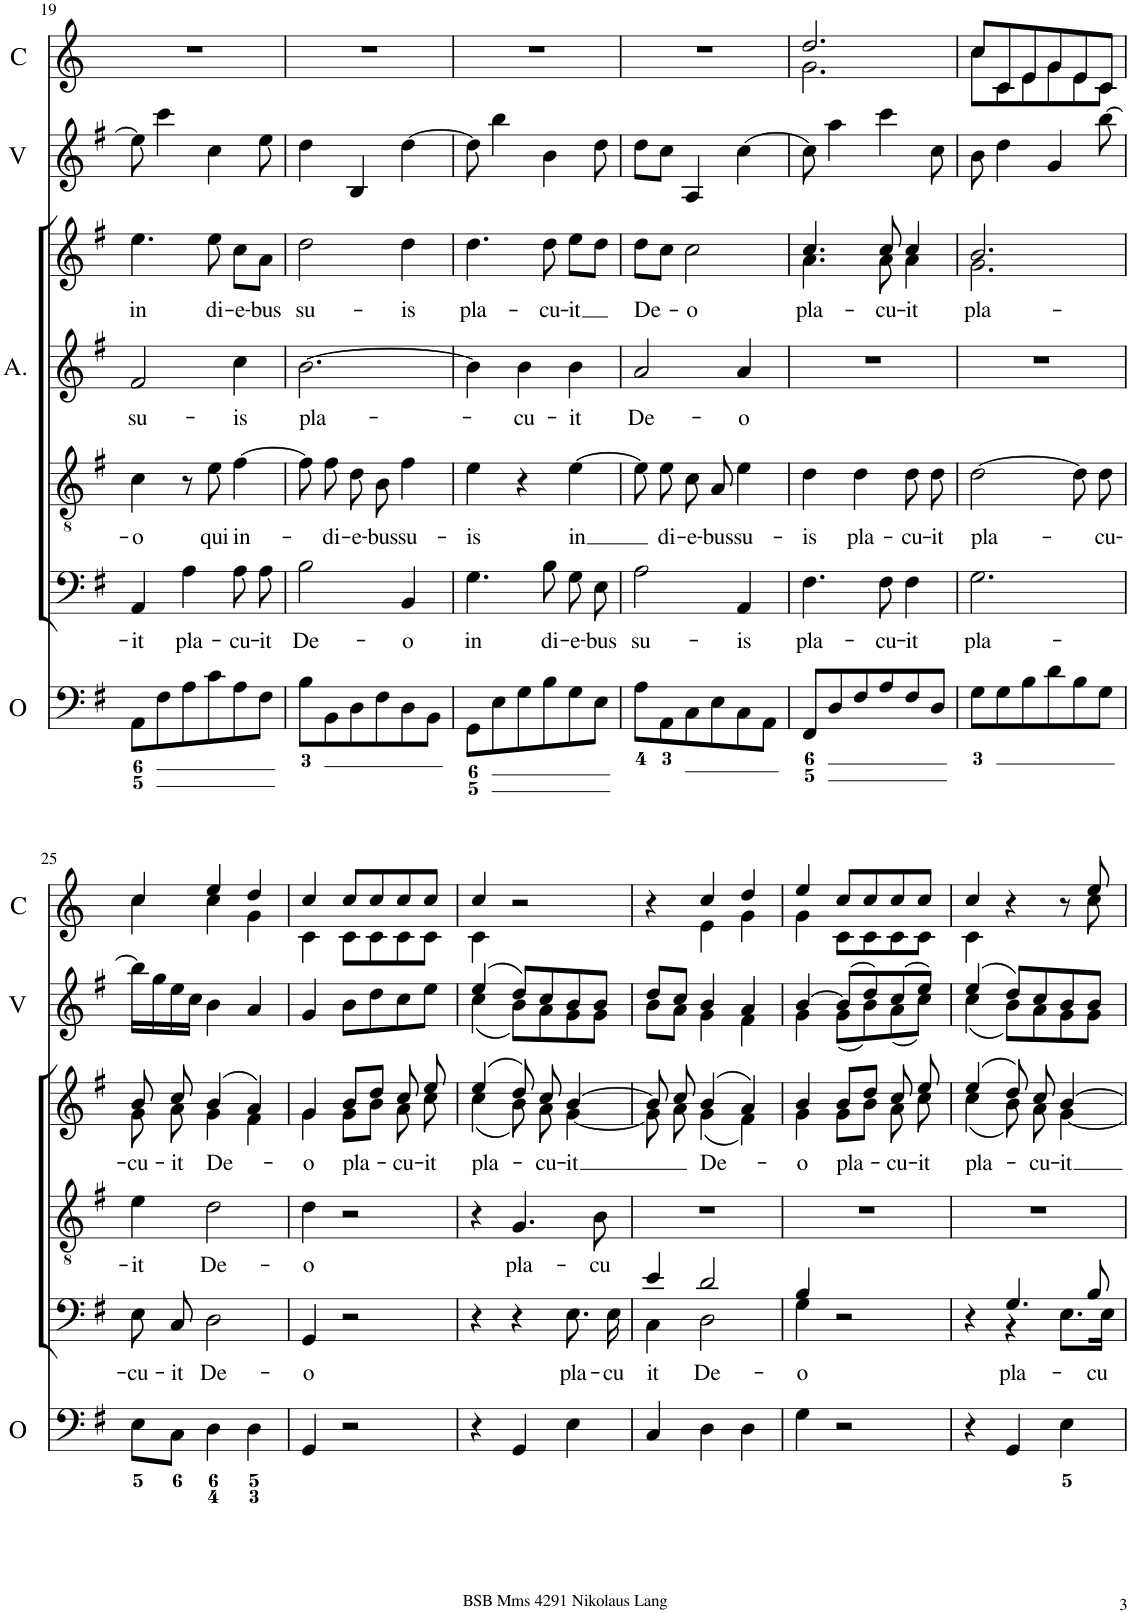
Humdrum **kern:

**kern	**kern	**kern	**kern	**text	**kern	**text	**kern	**text	**kern	**text	**kern	**kern
*part9	*part8	*part7	*part6	*part6	*part5	*part5	*part4	*part4	*part3	*part3	*part2	*part1
*staff9	*staff8	*staff7	*staff6	*staff6	*staff5	*staff5	*staff4	*staff4	*staff3	*staff3	*staff2	*staff1
*I"Violin	*I"Violin	*I"Organo	*I"Voice	*	*I"Tenore	*	*I"Alto	*	*I"Voice	*	*I"2 Violini	*I"2 Corni in G
*I'Vln.	*I'Vln.	*I'O	*	*	*	*	*I'A.	*	*	*	*I'V	*I'C
!!LO:PB:g=z
*clefG2	*clefG2	*clefF4	*clefF4	*	*clefGv2	*	*clefG2	*	*clefG2	*	*clefG2	*clefG2
*	*	*	*	*	*	*	*	*	*	*	*	*Trd3c5
*k[f#]	*k[f#]	*k[f#]	*k[f#]	*	*k[f#]	*	*k[f#]	*	*k[f#]	*	*k[f#]	*k[]
*M3/4	*M3/4	*M3/4	*M3/4	*	*M3/4	*	*M3/4	*	*M3/4	*	*M3/4	*M3/4
=19	=19	=19	=19	=19	=19	=19	=19	=19	=19	=19	=19	=19
!	!	!	!	!LO:LY:b	!	!LO:LY:b	!	!LO:LY:b	!	!LO:LY:b	!	!
8ee]	8ee]	8AA\L	4AA/	-it	4c\	-o	2f#/	su-	4.ee\	in	8ee\]	2.r
4ccc	4ccc	8F#\	.	.	.	.	.	.	.	.	4ccc\	.
!	!	!	!	!LO:LY:b	!	!	!	!	!	!	!	!
.	.	8A\	4A\	pla-	8r	.	.	.	.	.	.	.
!	!	!	!	!	!	!LO:LY:b	!	!	!	!LO:LY:b	!	!
4cc	4cc	8c\	.	.	8e\	qui	.	.	8ee\	di-	4cc\	.
!	!	!	!	!LO:LY:b	!	!LO:LY:b	!	!LO:LY:b	!	!LO:LY:b	!	!
.	.	8A\	8A\	-cu-	[4f#\	in-	4cc\	-is	8cc\L	-e-	.	.
!	!	!	!	!LO:LY:b	!	!	!	!	!	!LO:LY:b	!	!
8ee	8ee	8F#\J	8A\	-it	.	.	.	.	8a\J	-bus	8ee\	.
=20	=20	=20	=20	=20	=20	=20	=20	=20	=20	=20	=20	=20
!	!	!	!	!LO:LY:b	!	!	!	!LO:LY:b	!	!LO:LY:b	!	!
4dd	4dd	8B\L	2B\	De-	8f#\L]	.	[2.b\	pla-	2dd\	su-	4dd\	2.r
!	!	!	!	!	!	!LO:LY:b	!	!	!	!	!	!
.	.	8BB\	.	.	8f#\J	-di-	.	.	.	.	.	.
!	!	!	!	!	!	!LO:LY:b	!	!	!	!	!	!
4B	4B	8D\	.	.	8d\L	-e-	.	.	.	.	4B/	.
!	!	!	!	!	!	!LO:LY:b	!	!	!	!	!	!
.	.	8F#\	.	.	8B\J	-bus	.	.	.	.	.	.
!	!	!	!	!LO:LY:b	!	!LO:LY:b	!	!	!	!LO:LY:b	!	!
[4dd	[4dd	8D\	4BB/	-o	4f#\	su-	.	.	4dd\	-is	[4dd\	.
.	.	8BB\J	.	.	.	.	.	.	.	.	.	.
=21	=21	=21	=21	=21	=21	=21	=21	=21	=21	=21	=21	=21
!	!	!	!	!LO:LY:b	!	!LO:LY:b	!	!	!	!LO:LY:b	!	!
8dd]	8dd]	8GG\L	4.G\	in	4e\	-is	4b\]	.	4.dd\	pla-	8dd\]	2.r
4bb	4bb	8E\	.	.	.	.	.	.	.	.	4bb\	.
!	!	!	!	!	!	!	!	!LO:LY:b	!	!	!	!
.	.	8G\	.	.	4r	.	4b\	-cu-	.	.	.	.
!	!	!	!	!LO:LY:b	!	!	!	!	!	!LO:LY:b	!	!
4b	4b	8B\	8B\	di-	.	.	.	.	8dd\	-cu-	4b\	.
!	!	!	!	!LO:LY:b	!	!LO:LY:b	!	!LO:LY:b	!	!LO:LY:b	!	!
.	.	8G\	8G\	-e-	[4e\	in	4b\	-it	8ee\L	-it	.	.
!	!	!	!	!LO:LY:b	!	!	!	!	!	!	!	!
8dd	8dd	8E\J	8E\	-bus	.	.	.	.	8dd\J	.	8dd\	.
=22	=22	=22	=22	=22	=22	=22	=22	=22	=22	=22	=22	=22
!	!	!	!	!LO:LY:b	!	!	!	!LO:LY:b	!	!LO:LY:b	!	!
8dd\L	8dd	8A\L	2A\	su-	8e\L]	.	2a/	De-	8dd\L	De-	8dd\L	2.r
!	!	!	!	!	!	!LO:LY:b	!	!	!	!	!	!
8cc\J	8cc	8AA\	.	.	8e\J	di-	.	.	8cc\J	.	8cc\J	.
!	!	!	!	!	!	!LO:LY:b	!	!	!	!LO:LY:b	!	!
4A	4A	8C\	.	.	8c\L	-e-	.	.	2cc\	-o	4A/	.
!	!	!	!	!	!	!LO:LY:b	!	!	!	!	!	!
.	.	8E\	.	.	8A\J	-bus	.	.	.	.	.	.
!	!	!	!	!LO:LY:b	!	!LO:LY:b	!	!LO:LY:b	!	!	!	!
[4cc	[4cc	8C\	4AA/	-is	4e\	su-	4a/	-o	.	.	[4cc\	.
.	.	8AA\J	.	.	.	.	.	.	.	.	.	.
=23	=23	=23	=23	=23	=23	=23	=23	=23	=23	=23	=23	=23
!	!	!	!	!LO:LY:b	!	!LO:LY:b	!	!	!	!LO:LY:b	!	!
*	*	*	*	*	*	*	*	*	*^	*	*	*^
8cc]	8cc]	8FF#/L	4.F#\	pla-	4d\	-is	2.r	.	4.cc/	4.a\	pla-	8cc\]	2.dd/	2.g\
4aa	4aa	8D/	.	.	.	.	.	.	.	.	.	4aa\	.	.
!	!	!	!	!	!	!LO:LY:b	!	!	!	!	!	!	!	!
.	.	8F#/	.	.	4d\	pla-	.	.	.	.	.	.	.	.
!	!	!	!	!LO:LY:b	!	!	!	!	!	!	!LO:LY:b	!	!	!
4ccc	4ccc	8A/	8F#\	-cu-	.	.	.	.	8cc/	8a\	-cu-	4ccc\	.	.
!	!	!	!	!LO:LY:b	!	!LO:LY:b	!	!	!	!	!LO:LY:b	!	!	!
.	.	8F#/	4F#\	-it	8d\L	-cu-	.	.	4cc/	4a\	-it	.	.	.
!	!	!	!	!	!	!LO:LY:b	!	!	!	!	!	!	!	!
8cc	8cc	8D/J	.	.	8d\J	-it	.	.	.	.	.	8cc\	.	.
=24	=24	=24	=24	=24	=24	=24	=24	=24	=24	=24	=24	=24	=24	=24
!	!	!	!	!LO:LY:b	!	!LO:LY:b	!	!	!	!	!LO:LY:b	!	!	!
8b	8b	8G\L	2.G\	pla-	[2d\	pla-	2.r	.	2.b/	2.g\	pla-	8b\	8cc/L	8cc\L
4dd	4dd	8G\	.	.	.	.	.	.	.	.	.	4dd\	8c/	8c\
.	.	8B\	.	.	.	.	.	.	.	.	.	.	8e/	8e\
4g	4g	8d\	.	.	.	.	.	.	.	.	.	4g/	8g/	8g\
.	.	8B\	.	.	8d\L]	.	.	.	.	.	.	.	8e/	8e\
!	!	!	!	!	!	!LO:LY:b	!	!	!	!	!	!	!	!
[8bb	[8bb	8G\J	.	.	8d\J	-cu-	.	.	.	.	.	[8bb\	8c/J	8c\J
!!LO:LB:g=z	!!
=25	=25	=25	=25	=25	=25	=25	=25	=25	=25	=25	=25	=25	=25	=25
!	!	!	!	!LO:LY:b	!	!LO:LY:b	!	!	!	!	!LO:LY:b	!	!	!
16bb\LL]	16bb]	8E\L	8E\	-cu-	4e\	-it	2.r	.	8b/	8g\	-cu-	16bb\LL]	4cc/	4cc\
16gg\J	16gg	.	.	.	.	.	.	.	.	.	.	16gg\	.	.
!	!	!	!	!LO:LY:b	!	!	!	!	!	!	!LO:LY:b	!	!	!
16ee\L	16ee	8C\J	8C/	-it	.	.	.	.	8cc/	8a\	-it	16ee\	.	.
16cc\JJ	16cc	.	.	.	.	.	.	.	.	.	.	16cc\JJ	.	.
!	!	!	!	!LO:LY:b	!	!LO:LY:b	!	!	!	!	!LO:LY:b	!	!	!
4b	4b	4D\	2D\	De-	2d\	De-	.	.	(4b/	4g\	De-	4b\	4ee/	4cc\
4a	4a	4D\	.	.	.	.	.	.	4a/)	4f#\	.	4a/	4dd/	4g\
=26	=26	=26	=26	=26	=26	=26	=26	=26	=26	=26	=26	=26	=26	=26
!	!	!	!	!LO:LY:b	!	!LO:LY:b	!	!	!	!	!LO:LY:b	!	!	!
4g	4g	4GG/	4GG/	-o	4d\	-o	2.r	.	4g/	4g\	-o	4g/	4cc/	4c\
!	!	!	!	!	!	!	!	!	!	!	!LO:LY:b	!	!	!
8b\L	8b	2r	2r	.	2r	.	.	.	8b/L	8g\L	pla-	8b\L	8cc/L	8c\L
8dd\J	8dd	.	.	.	.	.	.	.	8dd/J	8b\J	.	8dd\	8cc/	8c\
!	!	!	!	!	!	!	!	!	!	!	!LO:LY:b	!	!	!
8cc\L	8cc	.	.	.	.	.	.	.	8cc/	8a\	-cu-	8cc\	8cc/	8c\
!	!	!	!	!	!	!	!	!	!	!	!LO:LY:b	!	!	!
8ee\J	8ee	.	.	.	.	.	.	.	8ee/	8cc\	-it	8ee\J	8cc/J	8c\J
=27	=27	=27	=27	=27	=27	=27	=27	=27	=27	=27	=27	=27	=27	=27
!	!	!	!	!	!	!	!	!	!	!	!LO:LY:b	!	!	!
*	*	*	*	*	*	*	*	*	*	*	*	*^	*	*
(4cc	(4ee	4r	4r	.	4r	.	2.r	.	(4ee/	(4cc\	pla-	(4ee/	(4cc\	4cc/	4c\
!	!	!	!	!	!	!LO:LY:b	!	!	!	!	!	!	!	!	!
8b/L)	8dd)	4GG/	4r	.	4.G/	pla-	.	.	8dd/)	8b\)	.	8dd/L)	8b\L)	2r	2ryy
!	!	!	!	!	!	!	!	!	!	!	!LO:LY:b	!	!	!	!
8a/J	8cc	.	.	.	.	.	.	.	8cc/	8a\	-cu-	8cc/	8a\	.	.
!	!	!	!	!LO:LY:b	!	!	!	!	!	!	!LO:LY:b	!	!	!	!
8g/L	8b	4E\	8.E\	pla-	.	.	.	.	[4b/	[4g\	-it	8b/	8g\	.	.
!	!	!	!	!	!	!LO:LY:b	!	!	!	!	!	!	!	!	!
8g/J	8b	.	.	.	8B\	-cu	.	.	.	.	.	8b/J	8g\J	.	.
!	!	!	!	!LO:LY:b	!	!	!	!	!	!	!	!	!	!	!
.	.	.	16E\	-cu	.	.	.	.	.	.	.	.	.	.	.
=28	=28	=28	=28	=28	=28	=28	=28	=28	=28	=28	=28	=28	=28	=28	=28
*	*	*	*^	*	*	*	*	*	*	*	*	*	*	*	*
!	!	!	!	!	!LO:LY:b	!	!	!	!	!	!	!	!	!	!	!
8b/L	8dd	4C/	4e/	4C\	it	2.r	.	2.r	.	8b/]	8g\]	.	8dd/L	8b\L	4r	4ryy
8a/J	8cc	.	.	.	.	.	.	.	.	8cc/	8a\	.	8cc/J	8a\J	.	.
!	!	!	!	!	!LO:LY:b	!	!	!	!	!	!	!LO:LY:b	!	!	!	!
4g	4b	4D\	2d/	2D\	De-	.	.	.	.	(4b/	(4g\	De-	4b/	4g\	4cc/	4e\
4f#	4a	4D\	.	.	.	.	.	.	.	4a/)	4f#\)	.	4a/	4f#\	4dd/	4g\
=29	=29	=29	=29	=29	=29	=29	=29	=29	=29	=29	=29	=29	=29	=29	=29	=29
!	!	!	!	!	!LO:LY:b	!	!	!	!	!	!	!LO:LY:b	!	!	!	!
4g	[4b	4G\	4B/	4G\	-o	2.r	.	2.r	.	4b/	4g\	-o	[4b/	4g\	4ee/	4g\
!	!	!	!	!	!	!	!	!	!	!	!	!LO:LY:b	!	!	!	!
(8g/L	(8bL]	2r	2r	2ryy	.	.	.	.	.	8b/L	8g\L	pla-	(8b/L]	(8g\L	8cc/L	8c\L
8b/J)	8dd)	.	.	.	.	.	.	.	.	8dd/J	8b\J	.	8dd/)	8b\)	8cc/	8c\
!	!	!	!	!	!	!	!	!	!	!	!	!LO:LY:b	!	!	!	!
(8a\L	(8cc	.	.	.	.	.	.	.	.	8cc/	8a\	-cu-	(8cc/	(8a\	8cc/	8c\
!	!	!	!	!	!	!	!	!	!	!	!	!LO:LY:b	!	!	!	!
8cc\J)	8eeJ)	.	.	.	.	.	.	.	.	8ee/	8cc\	-it	8ee/J)	8cc\J)	8cc/J	8c\J
=30	=30	=30	=30	=30	=30	=30	=30	=30	=30	=30	=30	=30	=30	=30	=30	=30
!	!	!	!	!	!	!	!	!	!	!	!	!LO:LY:b	!	!	!	!
(4cc	(4ee	4r	4r	4ryy	.	2.r	.	2.r	.	(4ee/	(4cc\	pla-	(4ee/	(4cc\	4cc/	4c\
!	!	!	!	!	!LO:LY:b	!	!	!	!	!	!	!	!	!	!	!
8b/L)	8dd)	4GG/	4.G/	4r	pla-	.	.	.	.	8dd/)	8b\)	.	8dd/L)	8b\L)	4r	4.ryy
!	!	!	!	!	!	!	!	!	!	!	!	!LO:LY:b	!	!	!	!
8a/J	8cc	.	.	.	.	.	.	.	.	8cc/	8a\	-cu-	8cc/	8a\	.	.
!	!	!	!	!	!	!	!	!	!	!	!	!LO:LY:b	!	!	!	!
8g/L	8b	4E\	.	8.E\L	.	.	.	.	.	[4b/	[4g\	-it	8b/	8g\	8r	.
!	!	!	!	!	!LO:LY:b	!	!	!	!	!	!	!	!	!	!	!
8g/J	8b	.	8B/	.	-cu-	.	.	.	.	.	.	.	8b/J	8g\J	8ee/	8cc\
.	.	.	.	16E\Jk	.	.	.	.	.	.	.	.	.	.	.	.
*	*	*	*	*	*	*	*	*	*	*v	*v	*	*	*	*v	*v
*	*	*	*v	*v	*	*	*	*	*	*	*	*v	*v	*
=	=	=	=	=	=	=	=	=	=	=	=	=
*-	*-	*-	*-	*-	*-	*-	*-	*-	*-	*-	*-	*-
